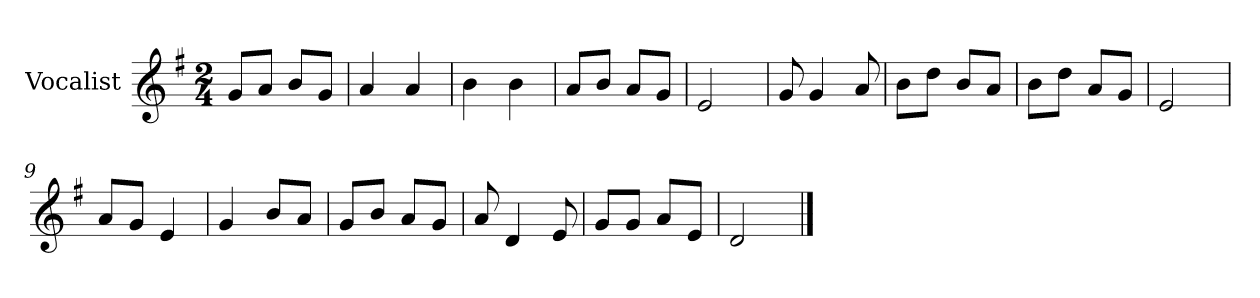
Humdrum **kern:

**kern
*part1
*staff1
*I"Vocalist
*k[f#]
*G:
*M2/4
=
8gL
8aJ
8bL
8gJ
=1
4a
4a
=2
4b
4b
=3
8aL
8bJ
8aL
8gJ
=4
2e
=5
8g
4g
8a
=6
8bL
8ddJ
8bL
8aJ
=7
8bL
8ddJ
8aL
8gJ
=8
2e
=9
8aL
8gJ
4e
=10
4g
8bL
8aJ
=11
8gL
8bJ
8aL
8gJ
=12
8a
4d
8e
=13
8gL
8gJ
8aL
8eJ
=14
2d
==
*-
